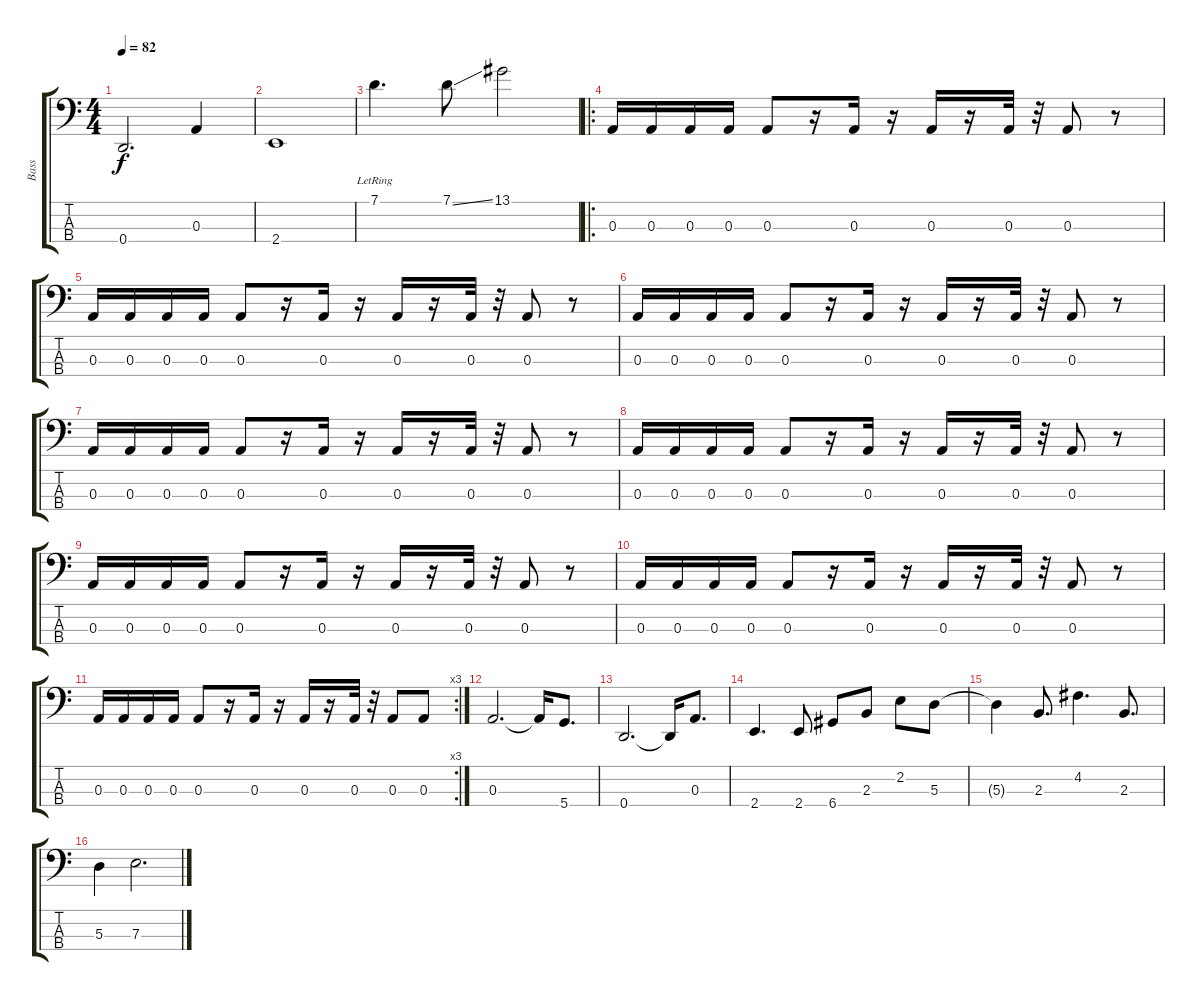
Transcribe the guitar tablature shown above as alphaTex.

\track ("Bass" "Bass") {instrument electricbassfinger}
\staff {score tabs}
\tuning (G2 D2 A1 D1) {hide}
\ts (4 4)
\tempo 82
\clef f4
\ks c
0.4.2{d dy f} 0.3.4 |
2.4.1 |
7.1{lr}.4{d} 7.1{ss}.8 13.1.2 |
\ro
0.3.16{volume 16} 0.3.16 0.3.16 0.3.16 0.3.8 r.16 0.3.16 r.16 0.3.16 r.16 0.3.32 r.32 0.3.8 r.8 |
0.3.16 0.3.16 0.3.16 0.3.16 0.3.8 r.16 0.3.16 r.16 0.3.16 r.16 0.3.32 r.32 0.3.8 r.8 |
0.3.16 0.3.16 0.3.16 0.3.16 0.3.8 r.16 0.3.16 r.16 0.3.16 r.16 0.3.32 r.32 0.3.8 r.8 |
0.3.16 0.3.16 0.3.16 0.3.16 0.3.8 r.16 0.3.16 r.16 0.3.16 r.16 0.3.32 r.32 0.3.8 r.8 |
0.3.16 0.3.16 0.3.16 0.3.16 0.3.8 r.16 0.3.16 r.16 0.3.16 r.16 0.3.32 r.32 0.3.8 r.8 |
0.3.16 0.3.16 0.3.16 0.3.16 0.3.8 r.16 0.3.16 r.16 0.3.16 r.16 0.3.32 r.32 0.3.8 r.8 |
0.3.16 0.3.16 0.3.16 0.3.16 0.3.8 r.16 0.3.16 r.16 0.3.16 r.16 0.3.32 r.32 0.3.8 r.8 |
\rc 3
0.3.16 0.3.16 0.3.16 0.3.16 0.3.8 r.16 0.3.16 r.16 0.3.16 r.16 0.3.32 r.32 0.3.8 0.3.8 |
0.3.2{d} 0.3{t}.16 5.4.8{d} |
0.4.2{d} 0.4{t}.16 0.3.8{d} |
2.4.4{d} 2.4.8 6.4.8 2.3.8 2.2.8 5.3.8 |
5.3{t}.4 2.3.8{d} 4.2.4{d} 2.3.8{d} |
5.3.4 7.3.2{d}
